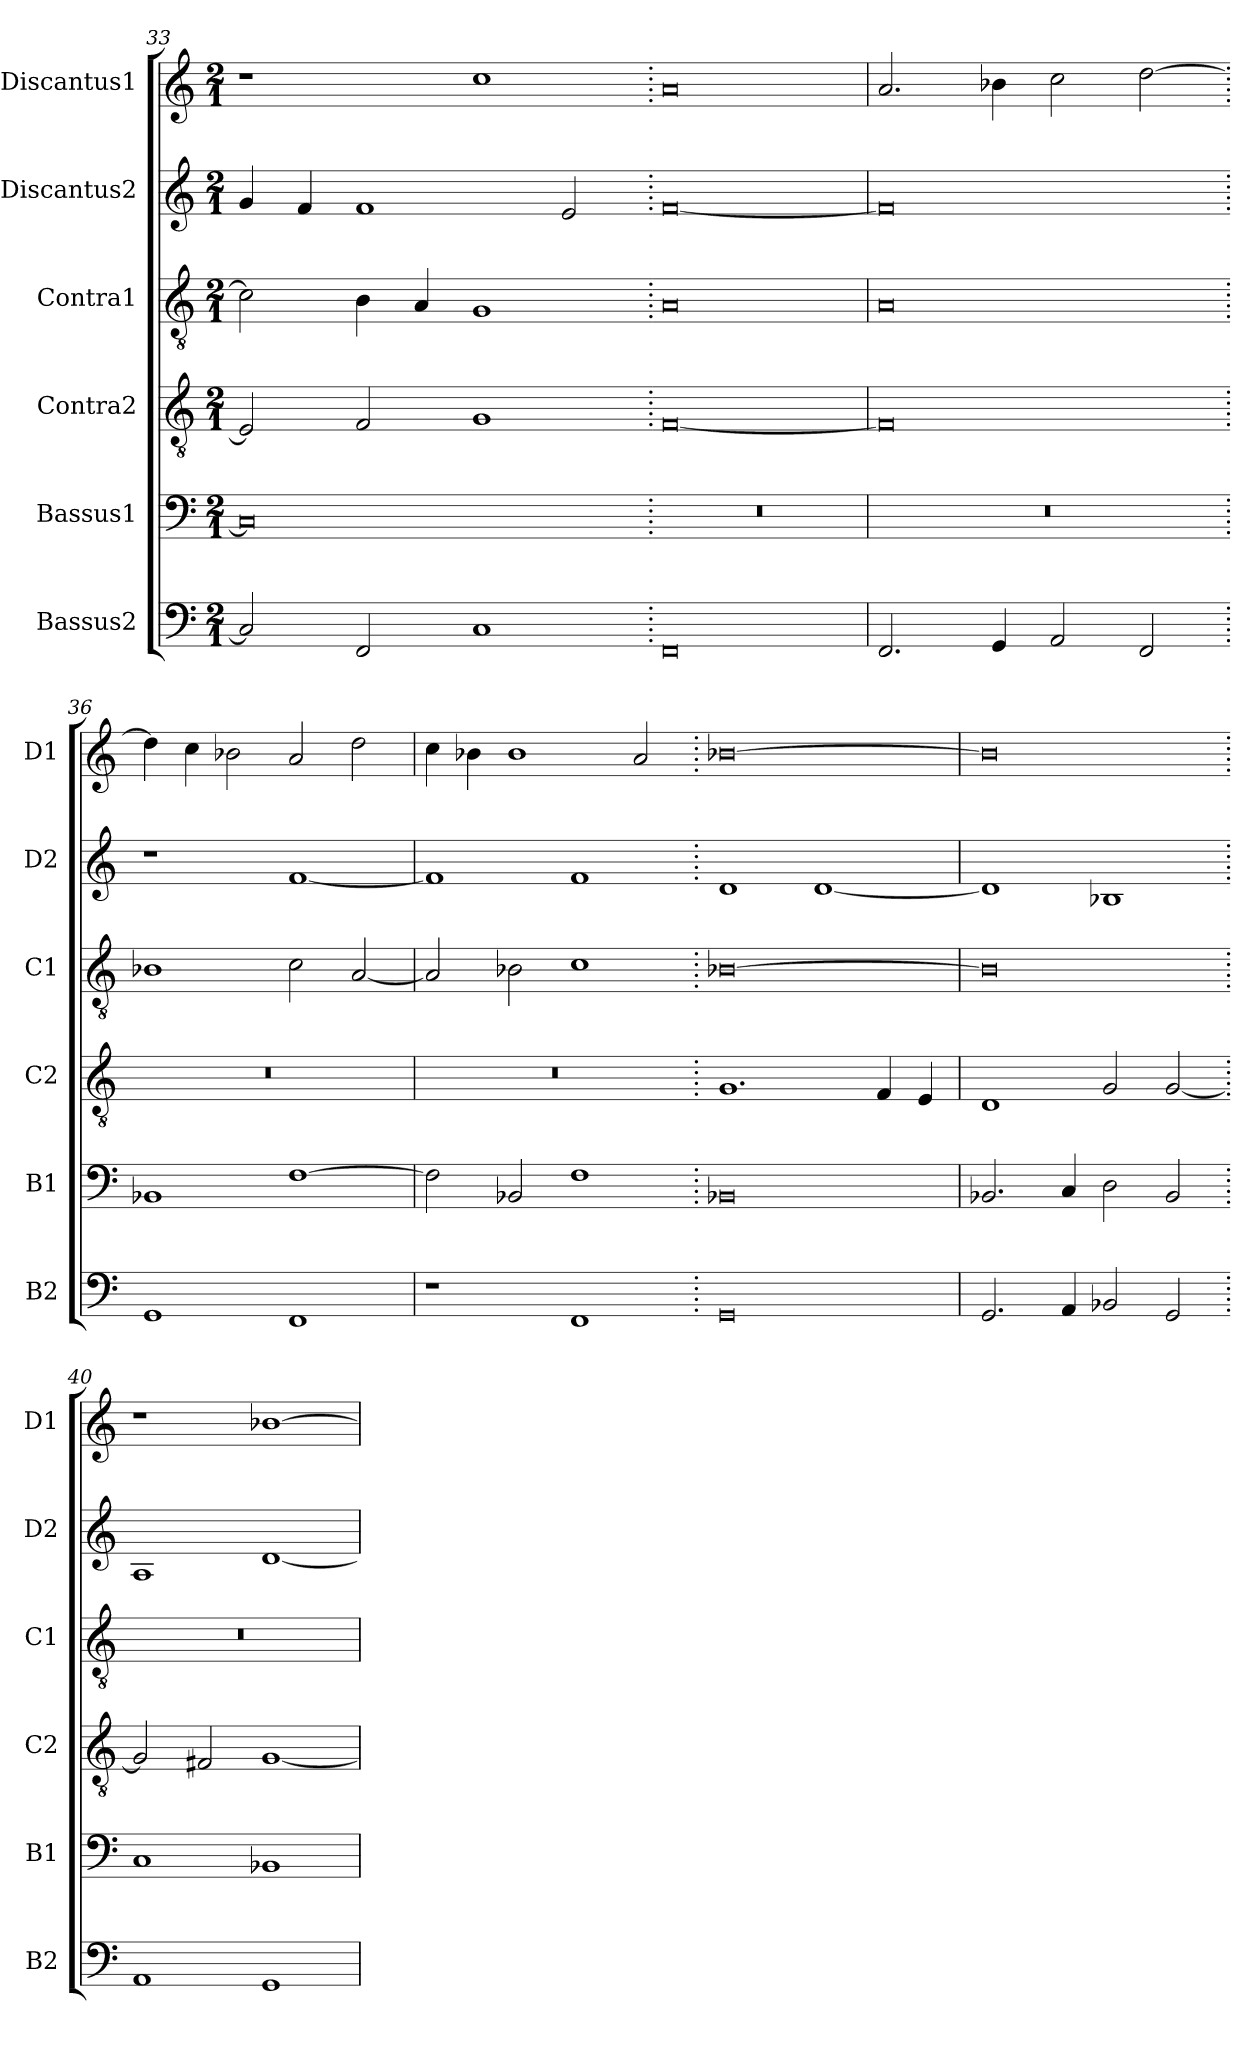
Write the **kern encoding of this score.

**kern	**kern	**kern	**kern	**kern	**kern
*part6	*part5	*part4	*part3	*part2	*part1
*staff6	*staff5	*staff4	*staff3	*staff2	*staff1
*I"Bassus2	*I"Bassus1	*I"Contra2	*I"Contra1	*I"Discantus2	*I"Discantus1
*I'B2	*I'B1	*I'C2	*I'C1	*I'D2	*I'D1
*clefF4	*clefF4	*clefGv2	*clefGv2	*clefG2	*clefG2
*k[]	*k[]	*k[]	*k[]	*k[]	*k[]
*M2/1	*M2/1	*M2/1	*M2/1	*M2/1	*M2/1
=33	=33	=33	=33	=33	=33
2C/]	0C]	2E/]	2c\]	4g/	1r
.	.	.	.	4f/	.
2FF/	.	2F/	4B\	1f	.
.	.	.	4A/	.	.
1C	.	1G	1G	.	1cc
.	.	.	.	2e/	.
=34.	=34.	=34.	=34.	=34.	=34.
0FF	0r	[0F	0A	[0f	0a
=35	=35	=35	=35	=35	=35
2.FF/	0r	0F]	0A	0f]	2.a/
4GG/	.	.	.	.	4b-X\
2AA/	.	.	.	.	2cc\
2FF/	.	.	.	.	[2dd\
=36.	=36.	=36.	=36.	=36.	=36.
1GG	1BB-X	0r	1B-X	1r	4dd\]
.	.	.	.	.	4cc\
.	.	.	.	.	2b-X\
1FF	[1F	.	2c\	[1f	2a/
.	.	.	[2A/	.	2dd\
=37	=37	=37	=37	=37	=37
1r	2F\]	0r	2A/]	1f]	4cc\
.	.	.	.	.	4b-X\
.	2BB-X/	.	2B-X\	.	1b-
1FF	1F	.	1c	1f	.
.	.	.	.	.	2a/
=38.	=38.	=38.	=38.	=38.	=38.
0GG	0BB-X	1.G	[0B-X	1d	[0b-X
.	.	.	.	[1d	.
.	.	4F/	.	.	.
.	.	4E/	.	.	.
=39	=39	=39	=39	=39	=39
2.GG/	2.BB-X/	1D	0B-]	1d]	0b-]
4AA/	4C/	.	.	.	.
2BB-X/	2D\	2G/	.	1B-X	.
2GG/	2BB-/	[2G/	.	.	.
=40.	=40.	=40.	=40.	=40.	=40.
1AA	1C	2G/]	0r	1A	1r
.	.	2F#X/	.	.	.
1GG	1BB-X	[1G	.	[1d	[1b-X
=	=	=	=	=	=
*-	*-	*-	*-	*-	*-
